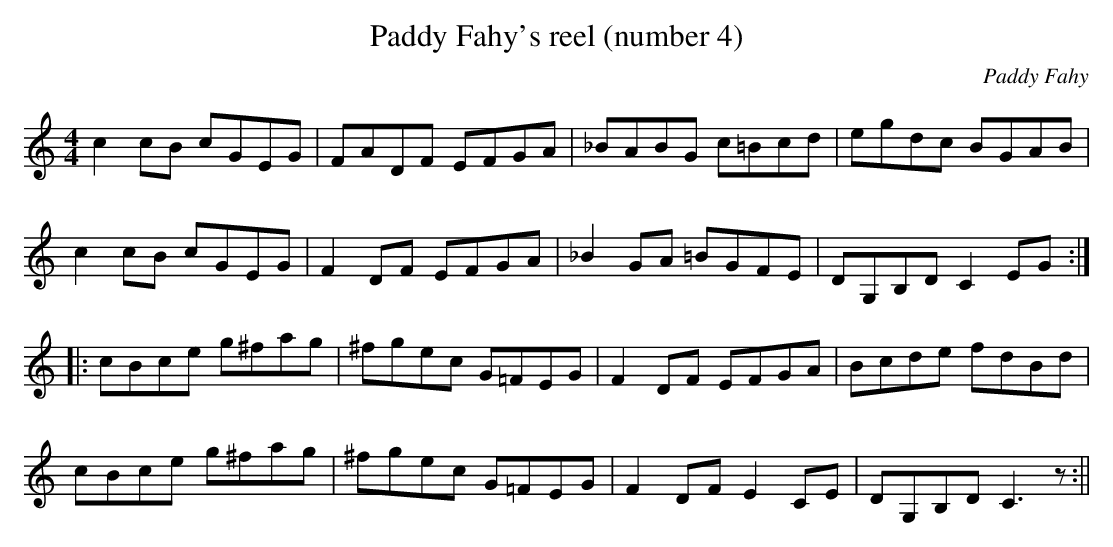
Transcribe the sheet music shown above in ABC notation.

X:1
T:Paddy Fahy's reel (number 4)
C:Paddy Fahy
M:4/4
L:1/8
K:C
c2cB cGEG | FADF EFGA | _BABG c=Bcd | egdc BGAB |
c2cB cGEG | F2DF EFGA | _B2GA =BGFE | DG,B,D C2EG :||:
cBce g^fag | ^fgec G=FEG | F2DF EFGA | Bcde fdBd |
cBce g^fag | ^fgec G=FEG | F2DF E2CE | DG,B,D C3 z :||
